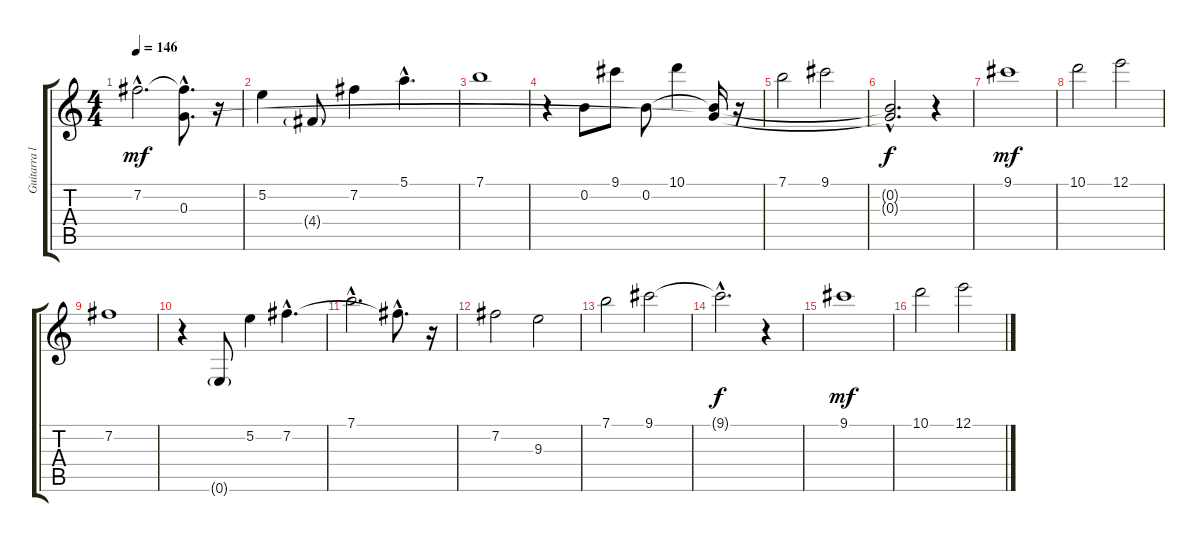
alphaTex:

\track ("Guitarra lider" "Guitarra l") {instrument electricguitarclean}
\staff {score tabs}
\tuning (E4 B3 G3 D3 A2 E2) {hide}
\ts (4 4)
\tempo 146
\clef g2
\ks c
7.2{hac}.2{d dy mf instrument electricguitarclean} (7.2{hac t} 0.3{hac}).8{d} r.16 |
5.2.4 4.4{g}.8 7.2.4 5.1{hac}.4{d} |
7.1.1 |
r.4 0.2.8 9.1.8 0.2.8 10.1.4 (0.2{t} 0.3{t}).16 r.16 |
7.1.2 9.1.2 |
(0.2{hac t} 0.3{hac t}).2{d dy f} r.4 |
9.1.1{dy mf} |
10.1.2 12.1.2 |
7.2.1 |
r.4 0.6{g}.8 5.2.4 7.2{hac}.4{d} |
7.1{hac}.2{d} 7.2{hac t}.8{d} r.16 |
7.2.2 9.3.2 |
7.1.2 9.1.2 |
9.1{hac t}.2{d dy f} r.4 |
9.1.1{dy mf} |
10.1.2 12.1.2
